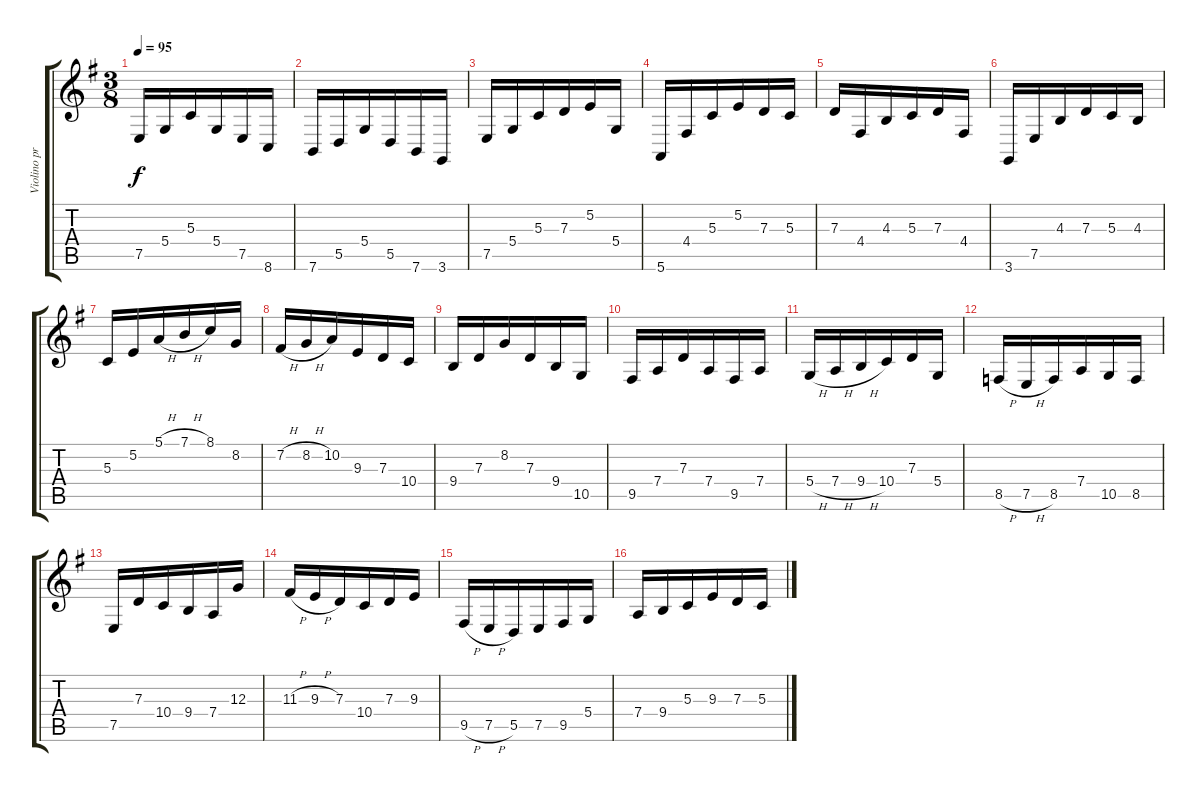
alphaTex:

\track ("Violino principale" "Violino pr") {instrument violin}
\staff {score tabs}
\tuning (E4 B3 G3 D3 A2 E2) {hide}
\ts (3 8)
\tempo 95
\clef g2
\ks g
7.5.16{dy f} 5.4.16{beam merge} 5.3.16 5.4.16{beam merge} 7.5.16 8.6.16 |
7.6.16 5.5.16{beam merge} 5.4.16 5.5.16{beam merge} 7.6.16 3.6.16 |
7.5.16{beam Up} 5.4.16{beam Up beam merge} 5.3.16{beam Up} 7.3.16{beam Up beam merge} 5.2.16{beam Up} 5.4.16{beam Up} |
5.6.16 4.4.16{beam merge} 5.3.16 5.2.16{beam merge} 7.3.16 5.3.16 |
7.3.16{beam Up} 4.4.16{beam Up beam merge} 4.3.16{beam Up} 5.3.16{beam Up beam merge} 7.3.16{beam Up} 4.4.16{beam Up} |
3.6.16 7.5.16{beam merge} 4.3.16 7.3.16{beam merge} 5.3.16 4.3.16 |
5.3.16 5.2.16{beam merge} 5.1{h}.16 7.1{h}.16{beam merge} 8.1.16 8.2.16 |
7.2{h}.16 8.2{h}.16{beam merge} 10.2.16 9.3.16{beam merge} 7.3.16 10.4.16 |
9.4.16 7.3.16{beam merge} 8.2.16 7.3.16{beam merge} 9.4.16 10.5.16 |
9.5.16 7.4.16{beam merge} 7.3.16 7.4.16{beam merge} 9.5.16 7.4.16 |
5.4{h}.16 7.4{h}.16{beam merge} 9.4{h}.16 10.4.16{beam merge} 7.3.16 5.4.16 |
8.5{h}.16 7.5{h}.16{beam merge} 8.5.16 7.4.16{beam merge} 10.5.16 8.5.16 |
7.5.16 7.3.16{beam merge} 10.4.16 9.4.16{beam merge} 7.4.16 12.3.16 |
11.3{h}.16 9.3{h}.16{beam merge} 7.3.16 10.4.16{beam merge} 7.3.16 9.3.16 |
9.5{h}.16 7.5{h}.16{beam merge} 5.5.16 7.5.16{beam merge} 9.5.16 5.4.16 |
7.4.16 9.4.16{beam merge} 5.3.16 9.3.16{beam merge} 7.3.16 5.3.16
